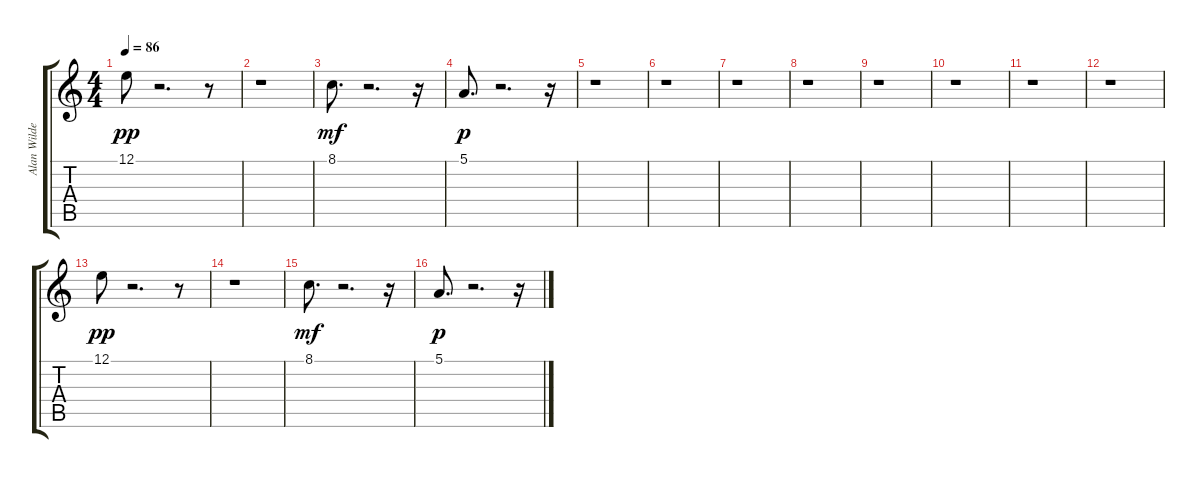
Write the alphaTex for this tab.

\track ("Alan Wilder - Strings" "Alan Wilde") {instrument stringensemble1}
\staff {score tabs}
\tuning (E4 B3 G3 D3 A2 E2) {hide}
\ts (4 4)
\tempo 86
\clef g2
\ks c
12.1.8{dy pp} r.2{d} r.8 |
r.1 |
8.1.8{d dy mf} r.2{d} r.16 |
5.1.8{d dy p} r.2{d} r.16 |
r.1 |
r.1 |
r.1 |
r.1 |
r.1 |
r.1 |
r.1 |
r.1 |
12.1.8{dy pp} r.2{d} r.8 |
r.1 |
8.1.8{d dy mf} r.2{d} r.16 |
5.1.8{d dy p} r.2{d} r.16
